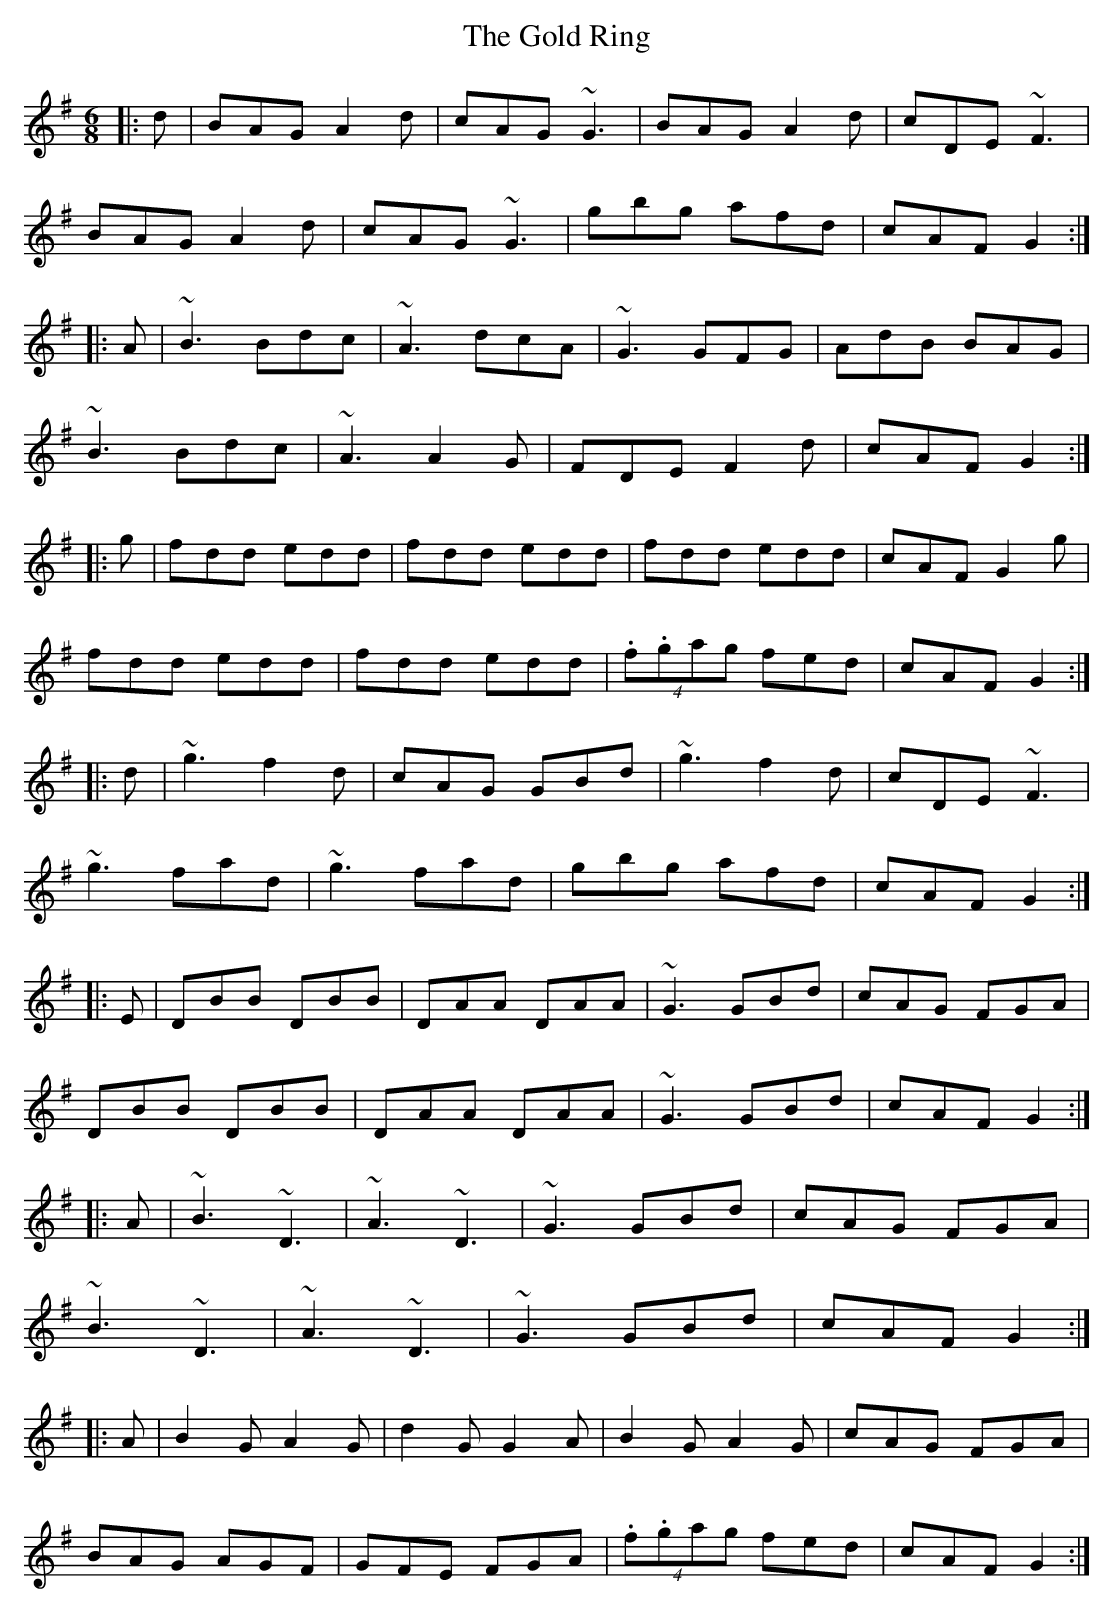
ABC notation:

X:1
T: Gold Ring, The
M:6/8
K:G
|:d|BAG A2d|cAG ~G3|BAG A2d|cDE ~F3|
BAG A2d|cAG ~G3|gbg afd|cAF G2:|
|:A|~B3 Bdc|~A3 dcA|~G3 GFG|AdB BAG|
~B3 Bdc|~A3 A2G|FDE F2d|cAF G2:|
|:g|fdd edd|fdd edd|fdd edd|cAF G2g|
fdd edd|fdd edd|(4.f.gag fed|cAF G2:|
|:d|~g3 f2d|cAG GBd|~g3 f2 d|cDE ~F3|
~g3 fad|~g3 fad|gbg afd|cAF G2:|
|:E|DBB DBB|DAA DAA|~G3 GBd|cAG FGA|
DBB DBB|DAA DAA|~G3 GBd|cAF G2:|
|:A|~B3 ~D3|~A3 ~D3 |~G3 GBd|cAG FGA|
~B3 ~D3|~A3 ~D3|~G3 GBd|cAF G2:|
|:A|B2G A2G|d2 G G2A|B2G A2G|cAG FGA|
BAG AGF|GFE FGA|(4.f.gag fed|cAF G2:|
